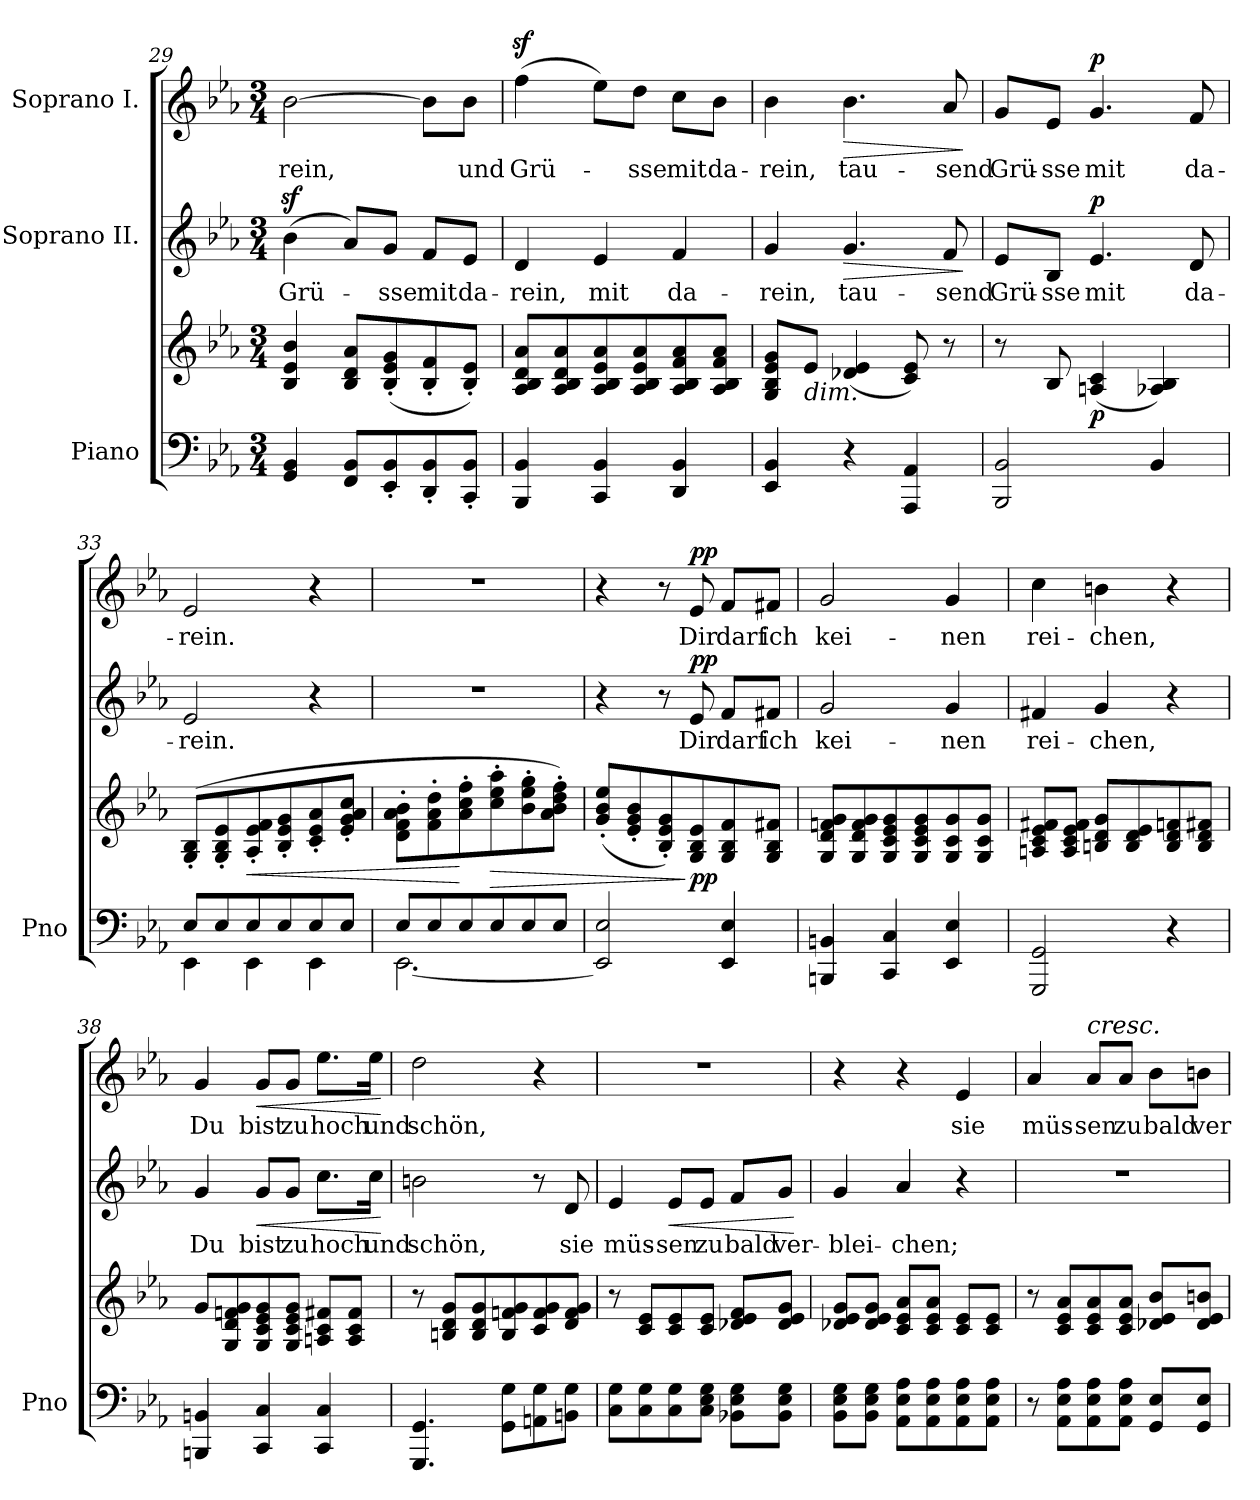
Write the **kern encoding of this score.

**kern	**kern	**dynam	**kern	**text	**dynam	**kern	**text	**dynam
*part3	*part3	*part3	*part2	*part2	*part2	*part1	*part1	*part1
*staff4	*staff3	*staff3/4	*staff2	*staff2	*staff2	*staff1	*staff1	*staff1
*I"Piano	*	*	*I"Soprano II.	*	*	*I"Soprano I.	*	*
*I'Pno	*	*	*	*	*	*	*	*
*clefF4	*clefG2	*	*clefG2	*	*	*clefG2	*	*
*k[b-e-a-]	*k[b-e-a-]	*	*k[b-e-a-]	*	*	*k[b-e-a-]	*	*
*M3/4	*M3/4	*	*M3/4	*	*	*M3/4	*	*
=29	=29	=29	=29	=29	=29	=29	=29	=29
!	!	!	!	!LO:LY:b	!	!	!LO:LY:b	!
4GG/ 4BB-/	4B-/ 4e-/ 4b-/	.	(4b-z>\	Grü-	.	[2b-\	-rein,	.
8FF/ 8BB-/L	8B-/ 8d/ 8a-/L	.	8a-/L)	.	.	.	.	.
!	!	!	!	!LO:LY:b	!	!	!	!
8EE-/'> 8BB-/'>	(>8B-/'> 8e-/'> 8g/'>	.	8g/J	-sse	.	.	.	.
!	!	!	!	!LO:LY:b	!	!	!	!
8DD/'> 8BB-/'>	8B-/'> 8f/'>	.	8f/L	mit	.	8b-\L]	.	.
!	!	!	!	!LO:LY:b	!	!	!LO:LY:b	!
8CC/'> 8BB-/'>J	8B-/'> 8e-/'>J)	.	8e-/J	da-	.	8b-\J	und	.
=30	=30	=30	=30	=30	=30	=30	=30	=30
!	!	!	!	!LO:LY:b	!	!	!LO:LY:b	!
4BBB-/ 4BB-/	8A-/ 8B-/ 8d/ 8a-/L	.	4d/	-rein,	.	(4ffz>\	Grü-	.
.	8A-/ 8B-/ 8d/ 8a-/	.	.	.	.	.	.	.
!	!	!	!	!LO:LY:b	!	!	!	!
4CC/ 4BB-/	8A-/ 8B-/ 8e-/ 8a-/	.	4e-/	mit	.	8ee-\L)	.	.
!	!	!	!	!	!	!	!LO:LY:b	!
.	8A-/ 8B-/ 8e-/ 8a-/	.	.	.	.	8dd\J	-sse	.
!	!	!	!	!LO:LY:b	!	!	!LO:LY:b	!
4DD/ 4BB-/	8A-/ 8B-/ 8f/ 8a-/	.	4f/	da-	.	8cc\L	mit	.
!	!	!	!	!	!	!	!LO:LY:b	!
.	8A-/ 8B-/ 8f/ 8a-/J	.	.	.	.	8b-\J	da-	.
=31	=31	=31	=31	=31	=31	=31	=31	=31
!	!	!	!	!LO:LY:b	!	!	!LO:LY:b	!
4EE-/ 4BB-/	8G/ 8B-/ 8e-/ 8g/L	.	4g/	-rein,	.	4b-\	rein,	.
!	!LO:TX:b:i:t=dim.	!	!	!	!	!	!	!
.	8e-/J	.	.	.	.	.	.	.
!	!	!	!	!LO:LY:b	!LO:HP:b	!	!LO:LY:b	!LO:HP:b
4r	(4d-X/ 4e-/	.	4.g/	tau-	>	4.b-\	tau-	>
4AAA-/ 4AA-/	8c/ 8e-/)	.	.	.	.	.	.	.
!	!	!	!	!LO:LY:b	!	!	!LO:LY:b	!
.	8r	.	8f/	-send	.	8a-/	-send	.
.	.	.	.	.	]	.	.	]
=32	=32	=32	=32	=32	=32	=32	=32	=32
!	!	!	!	!LO:LY:b	!	!	!LO:LY:b	!
2BBB-/ 2BB-/	8r	.	8e-/L	Grü-	.	8g/L	Grü-	.
!	!	!	!	!LO:LY:b	!	!	!LO:LY:b	!
.	8B-/	.	8B-/J	-sse	.	8e-/J	-sse	.
!	!	!LO:DY:b	!	!LO:LY:b	!LO:DY:a	!	!LO:LY:b	!LO:DY:a
.	(4An/ 4c/	p	4.e-/	mit	p	4.g/	mit	p
4BB-/	4A-X/ 4B-/)	.	.	.	.	.	.	.
!	!	!	!	!LO:LY:b	!	!	!LO:LY:b	!
.	.	.	8d/	da-	.	8f/	da-	.
!!LO:LB:g=z
=33	=33	=33	=33	=33	=33	=33	=33	=33
*^	*	*	*	*	*	*	*	*
!	!	!	!	!	!LO:LY:b	!	!	!LO:LY:b	!
8E-/L	4EE-\	(8G/'> 8B-/'>L	.	2e-/	-rein.	.	2e-/	-rein.	.
8E-/	.	8G/'> 8B-/'> 8e-/'>	.	.	.	.	.	.	.
!	!	!	!LO:HP:b	!	!	!	!	!	!
8E-/	4EE-\	8A-/'> 8e-/'> 8f/'>	<	.	.	.	.	.	.
8E-/	.	8B-/'> 8e-/'> 8g/'>	.	.	.	.	.	.	.
8E-/	4EE-\	8c/'> 8e-/'> 8a-/'>	.	4r	.	.	4r	.	.
8E-/J	.	8e-/'> 8g/'> 8a-/'> 8cc/'>J	.	.	.	.	.	.	.
=34	=34	=34	=34	=34	=34	=34	=34	=34	=34
8E-/L	[2.EE-\	8d\' 8f\' 8a-\' 8b-\'L	.	2.r	.	.	2.r	.	.
8E-/	.	8f\' 8a-\' 8dd\'	.	.	.	.	.	.	.
8E-/	.	8a-\' 8cc\' 8ff\'	[	.	.	.	.	.	.
!	!	!	!LO:HP:b	!	!	!	!	!	!
8E-/	.	8cc\' 8ee-\' 8aa-\'	>	.	.	.	.	.	.
8E-/	.	8b-\' 8ee-\' 8gg\'	.	.	.	.	.	.	.
8E-/J	.	8a-\' 8b-\' 8dd\' 8ff\'J)	.	.	.	.	.	.	.
*v	*v	*	*	*	*	*	*	*	*
=35	=35	=35	=35	=35	=35	=35	=35	=35
2EE-/] 2E-/	(8g/' 8b-/' 8ee-/'L	.	4r	.	.	4r	.	.
.	8e-/' 8g/' 8b-/'	.	.	.	.	.	.	.
.	8B-/' 8e-/' 8g/')	.	8r	.	.	8r	.	.
!	!	!LO:DY:n=1:b	!	!LO:LY:b	!LO:DY:a	!	!LO:LY:b	!LO:DY:a
.	8G/ 8B-/ 8e-/	] pp	8e-/	Dir	pp	8e-/	Dir	pp
!	!	!	!	!LO:LY:b	!	!	!LO:LY:b	!
4EE-/ 4E-/	8G/ 8B-/ 8f/	.	8f/L	darf	.	8f/L	darf	.
!	!	!	!	!LO:LY:b	!	!	!LO:LY:b	!
.	8G/ 8B-/ 8f#X/J	.	8f#X/J	ich	.	8f#X/J	ich	.
=36	=36	=36	=36	=36	=36	=36	=36	=36
!	!	!	!	!LO:LY:b	!	!	!LO:LY:b	!
4BBBn/ 4BBn/	8G/ 8d/ 8fn/ 8g/L	.	2g/	kei-	.	2g/	kei-	.
.	8G/ 8d/ 8f/ 8g/	.	.	.	.	.	.	.
4CC/ 4C/	8G/ 8c/ 8e-/ 8g/	.	.	.	.	.	.	.
.	8G/ 8c/ 8e-/ 8g/	.	.	.	.	.	.	.
!	!	!	!	!LO:LY:b	!	!	!LO:LY:b	!
4EE-/ 4E-/	8G/ 8c/ 8g/	.	4g/	nen	.	4g/	-nen	.
.	8G/ 8c/ 8g/J	.	.	.	.	.	.	.
=37	=37	=37	=37	=37	=37	=37	=37	=37
!	!	!	!	!LO:LY:b	!	!	!LO:LY:b	!
2GGG/ 2GG/	8An/ 8c/ 8e-/ 8f#X/L	.	4f#X/	rei-	.	4cc\	rei-	.
.	8A/ 8c/ 8e-/ 8f#/J	.	.	.	.	.	.	.
!	!	!	!	!LO:LY:b	!	!	!LO:LY:b	!
.	8Bn/ 8d/ 8g/L	.	4g/	-chen,	.	4bn\	-chen,	.
.	8B/ 8d/ 8e-/	.	.	.	.	.	.	.
4r	8B/ 8d/ 8fn/	.	4r	.	.	4r	.	.
.	8B/ 8d/ 8f#X/J	.	.	.	.	.	.	.
!!LO:PB:g=z
=38	=38	=38	=38	=38	=38	=38	=38	=38
!	!	!	!	!LO:LY:b	!	!	!LO:LY:b	!
4BBBn/ 4BBn/	8g/L	.	4g/	Du	.	4g/	Du	.
.	8G/ 8d/ 8fn/ 8g/	.	.	.	.	.	.	.
!	!	!	!	!LO:LY:b	!LO:HP:b	!	!LO:LY:b	!LO:HP:b
4CC/ 4C/	8G/ 8c/ 8e-/ 8g/	.	8g/L	bist	<	8g/L	bist	<
!	!	!	!	!LO:LY:b	!	!	!LO:LY:b	!
.	8G/ 8c/ 8e-/ 8g/J	.	8g/J	zu	.	8g/J	zu	.
!	!	!	!	!LO:LY:b	!	!	!LO:LY:b	!
4CC/ 4C/	8An/ 8c/ 8f#X/L	.	8.cc\L	hoch	.	8.ee-\L	hoch	.
.	8A/ 8c/ 8f#/J	.	.	.	.	.	.	.
!	!	!	!	!LO:LY:b	!	!	!LO:LY:b	!
.	.	.	16cc\Jk	und	.	16ee-\Jk	und	.
.	.	.	.	.	[	.	.	[
=39	=39	=39	=39	=39	=39	=39	=39	=39
!	!	!	!	!LO:LY:b	!	!	!LO:LY:b	!
4.GGG/ 4.GG/	8r	.	2bn\	schön,	.	2dd\	schön,	.
.	8Bn/ 8d/ 8g/L	.	.	.	.	.	.	.
.	8B/ 8d/ 8g/	.	.	.	.	.	.	.
8GG\ 8G\L	8B/ 8fn/ 8g/	.	.	.	.	.	.	.
8AAn\ 8G\	8c/ 8f/ 8g/	.	8r	.	.	4r	.	.
!	!	!	!	!LO:LY:b	!	!	!	!
8BBn\ 8G\J	8d/ 8f/ 8g/J	.	8d/	sie	.	.	.	.
=40	=40	=40	=40	=40	=40	=40	=40	=40
!	!	!	!	!LO:LY:b	!	!	!	!
8C\ 8G\L	8r	.	4e-/	müs-	.	2.r	.	.
8C\ 8G\	8c/ 8e-/L	.	.	.	.	.	.	.
!	!	!	!	!LO:LY:b	!LO:HP:b	!	!	!
8C\ 8G\	8c/ 8e-/	.	8e-/L	-sen	<	.	.	.
!	!	!	!	!LO:LY:b	!	!	!	!
8C\ 8E-\ 8G\J	8c/ 8e-/J	.	8e-/J	zu	.	.	.	.
!	!	!	!	!LO:LY:b	!	!	!	!
8BB-X\ 8E-\ 8G\L	8d-X/ 8e-/ 8f/L	.	8f/L	bald	.	.	.	.
!	!	!	!	!LO:LY:b	!	!	!	!
8BB-\ 8E-\ 8G\J	8d-/ 8e-/ 8g/J	.	8g/J	ver-	.	.	.	.
.	.	.	.	.	[	.	.	.
=41	=41	=41	=41	=41	=41	=41	=41	=41
!	!	!	!	!LO:LY:b	!	!	!	!
8BB-\ 8E-\ 8G\L	8d-X/ 8e-/ 8g/L	.	4g/	-blei-	.	4r	.	.
8BB-\ 8E-\ 8G\J	8d-/ 8e-/ 8g/J	.	.	.	.	.	.	.
!	!	!	!	!LO:LY:b	!	!	!	!
8AA-\ 8E-\ 8A-\L	8c/ 8e-/ 8a-/L	.	4a-/	-chen;	.	4r	.	.
8AA-\ 8E-\ 8A-\	8c/ 8e-/ 8a-/J	.	.	.	.	.	.	.
!	!	!	!	!	!	!	!LO:LY:b	!
8AA-\ 8E-\ 8A-\	8c/ 8e-/L	.	4r	.	.	4e-/	sie	.
8AA-\ 8E-\ 8A-\J	8c/ 8e-/J	.	.	.	.	.	.	.
!!LO:LB:g=z
=42	=42	=42	=42	=42	=42	=42	=42	=42
!	!	!	!	!	!	!	!LO:LY:b	!
8r	8r	.	2.r	.	.	4a-/	müs-	.
8AA-\ 8E-\ 8A-\L	8c/ 8e-/ 8a-/L	.	.	.	.	.	.	.
!	!	!	!	!	!	!LO:TX:a:i:t=cresc.	!	!
!	!	!	!	!	!	!	!LO:LY:b	!
8AA-\ 8E-\ 8A-\	8c/ 8e-/ 8a-/	.	.	.	.	8a-/L	-sen	.
!	!	!	!	!	!	!	!LO:LY:b	!
8AA-\ 8E-\ 8A-\J	8c/ 8e-/ 8a-/J	.	.	.	.	8a-/J	zu	.
!	!	!	!	!	!	!	!LO:LY:b	!
8GG/ 8E-/L	8d-X/ 8e-/ 8b-/L	.	.	.	.	8b-\L	bald	.
!	!	!	!	!	!	!	!LO:LY:b	!
8GG/ 8E-/J	8d-/ 8e-/ 8bn/J	.	.	.	.	8bn\J	ver-	.
=	=	=	=	=	=	=	=	=
*-	*-	*-	*-	*-	*-	*-	*-	*-
